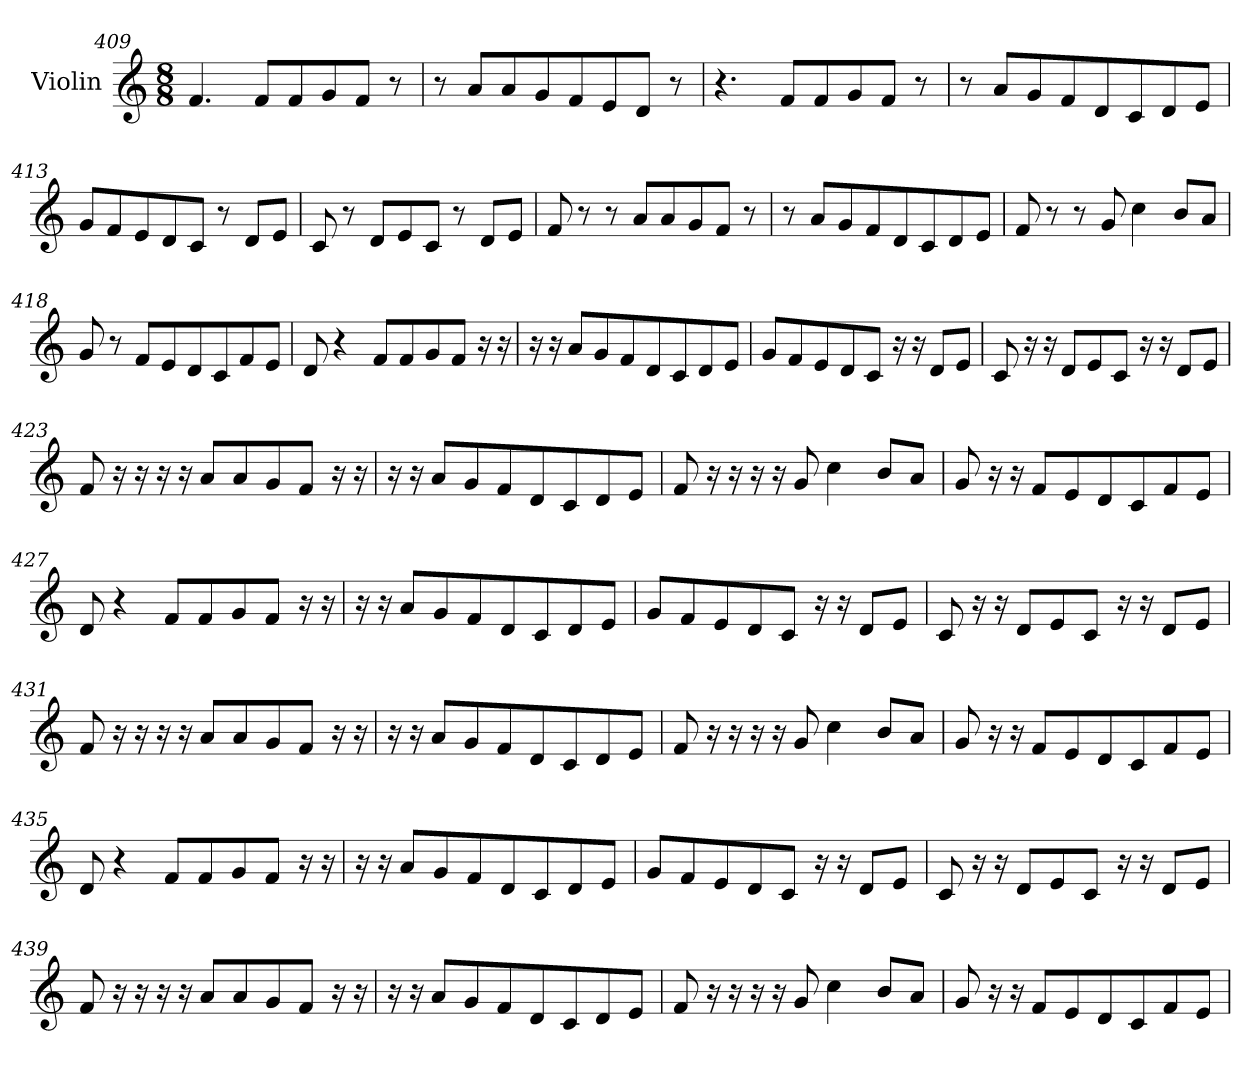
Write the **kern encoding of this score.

**kern
*part1
*staff1
*I"Violin
*clefG2
*k[]
*C:
*M8/8
=409
4.f/
8f/L
8f/
8g/
8f/J
8r
!!LO:PB:g=z
=410
8r
8a/L
8a/
8g/
8f/
8e/
8d/J
8r
!!LO:PB:g=z
=411
4.r
8f/L
8f/
8g/
8f/J
8r
=412
8r
8a/L
8g/
8f/
8d/
8c/
8d/
8e/J
=413
8g/L
8f/
8e/
8d/
8c/J
8r
8d/L
8e/J
!!LO:PB:g=z
=414
8c/
8r
8d/L
8e/
8c/J
8r
8d/L
8e/J
!!LO:PB:g=z
=415
8f/
8r
8r
8a/L
8a/
8g/
8f/J
8r
=416
8r
8a/L
8g/
8f/
8d/
8c/
8d/
8e/J
=417
8f/
8r
8r
8g/
4cc\
8b/L
8a/J
=418
8g/
8r
8f/L
8e/
8d/
8c/
8f/
8e/J
!!LO:PB:g=z
=419
8d/
4r
8f/L
8f/
8g/
8f/J
16r
16r
=420
16r
16r
8a/L
8g/
8f/
8d/
8c/
8d/
8e/J
=421
8g/L
8f/
8e/
8d/
8c/J
16r
16r
8d/L
8e/J
!!LO:PB:g=z
=422
8c/
16r
16r
8d/L
8e/
8c/J
16r
16r
8d/L
8e/J
!!LO:PB:g=z
=423
8f/
16r
16r
16r
16r
8a/L
8a/
8g/
8f/J
16r
16r
=424
16r
16r
8a/L
8g/
8f/
8d/
8c/
8d/
8e/J
!!LO:PB:g=z
=425
8f/
16r
16r
16r
16r
8g/
4cc\
8b/L
8a/J
!!LO:PB:g=z
=426
8g/
16r
16r
8f/L
8e/
8d/
8c/
8f/
8e/J
=427
8d/
4r
8f/L
8f/
8g/
8f/J
16r
16r
=428
16r
16r
8a/L
8g/
8f/
8d/
8c/
8d/
8e/J
!!LO:PB:g=z
=429
8g/L
8f/
8e/
8d/
8c/J
16r
16r
8d/L
8e/J
!!LO:PB:g=z
=430
8c/
16r
16r
8d/L
8e/
8c/J
16r
16r
8d/L
8e/J
=431
8f/
16r
16r
16r
16r
8a/L
8a/
8g/
8f/J
16r
16r
!!LO:PB:g=z
=432
16r
16r
8a/L
8g/
8f/
8d/
8c/
8d/
8e/J
!!LO:PB:g=z
=433
8f/
16r
16r
16r
16r
8g/
4cc\
8b/L
8a/J
=434
8g/
16r
16r
8f/L
8e/
8d/
8c/
8f/
8e/J
=435
8d/
4r
8f/L
8f/
8g/
8f/J
16r
16r
!!LO:PB:g=z
=436
16r
16r
8a/L
8g/
8f/
8d/
8c/
8d/
8e/J
!!LO:PB:g=z
=437
8g/L
8f/
8e/
8d/
8c/J
16r
16r
8d/L
8e/J
=438
8c/
16r
16r
8d/L
8e/
8c/J
16r
16r
8d/L
8e/J
!!LO:PB:g=z
=439
8f/
16r
16r
16r
16r
8a/L
8a/
8g/
8f/J
16r
16r
!!LO:PB:g=z
=440
16r
16r
8a/L
8g/
8f/
8d/
8c/
8d/
8e/J
=441
8f/
16r
16r
16r
16r
8g/
4cc\
8b/L
8a/J
!!LO:PB:g=z
=442
8g/
16r
16r
8f/L
8e/
8d/
8c/
8f/
8e/J
=
*-
